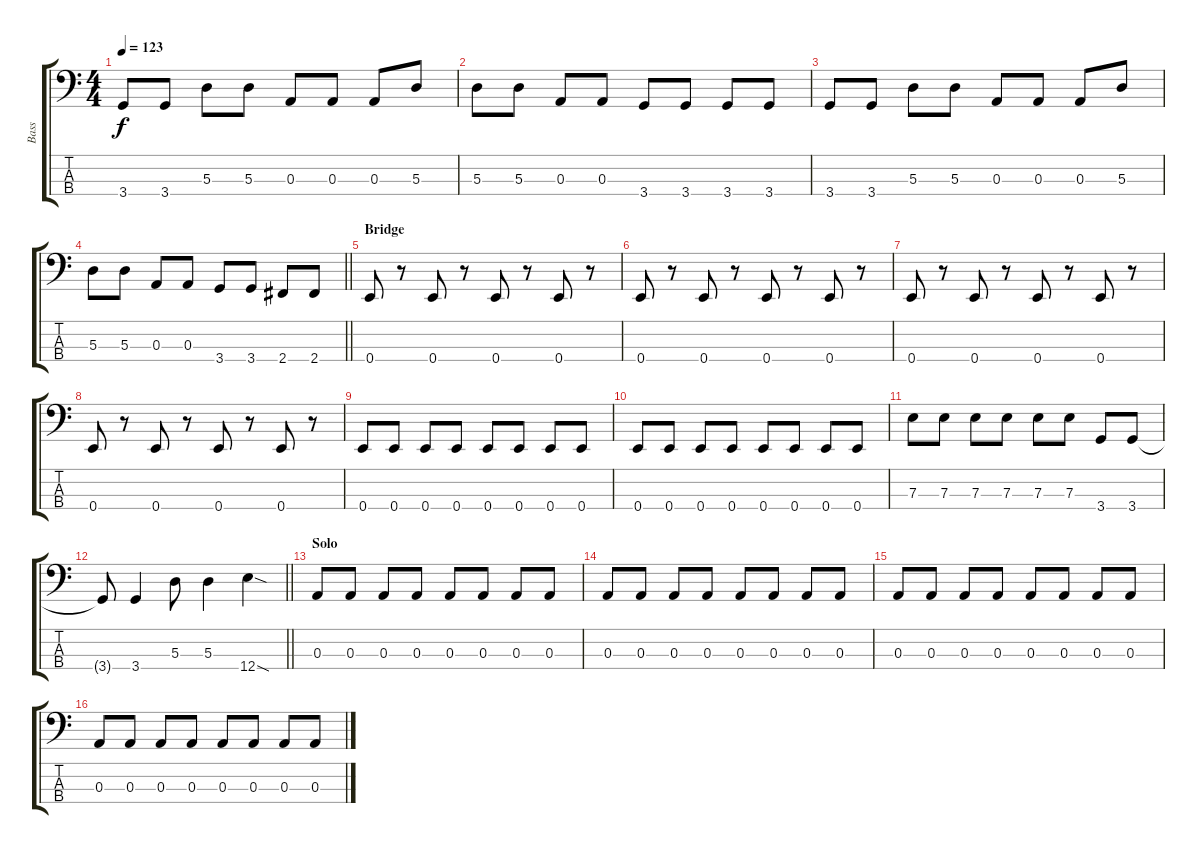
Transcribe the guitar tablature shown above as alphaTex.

\track ("Bass" "Bass") {instrument electricbasspick}
\staff {score tabs}
\tuning (G2 D2 A1 E1) {hide}
\ts (4 4)
\tempo 123
\clef f4
\ks c
3.4.8{dy f} 3.4.8 5.3.8 5.3.8 0.3.8 0.3.8 0.3.8 5.3.8 |
5.3.8 5.3.8 0.3.8 0.3.8 3.4.8 3.4.8 3.4.8 3.4.8 |
3.4.8 3.4.8 5.3.8 5.3.8 0.3.8 0.3.8 0.3.8 5.3.8 |
\barLineRight lightlight
5.3.8 5.3.8 0.3.8 0.3.8 3.4.8 3.4.8 2.4.8 2.4.8 |
\section ("" "Bridge")
0.4.8 r.8 0.4.8 r.8 0.4.8 r.8 0.4.8 r.8 |
0.4.8 r.8 0.4.8 r.8 0.4.8 r.8 0.4.8 r.8 |
0.4.8 r.8 0.4.8 r.8 0.4.8 r.8 0.4.8 r.8 |
0.4.8 r.8 0.4.8 r.8 0.4.8 r.8 0.4.8 r.8 |
0.4.8 0.4.8 0.4.8 0.4.8 0.4.8 0.4.8 0.4.8 0.4.8 |
0.4.8 0.4.8 0.4.8 0.4.8 0.4.8 0.4.8 0.4.8 0.4.8 |
7.3.8 7.3.8 7.3.8 7.3.8 7.3.8 7.3.8 3.4.8 3.4.8 |
\barLineRight lightlight
3.4{t}.8 3.4.4 5.3.8 5.3.4 12.4{sod}.4 |
\section ("" "Solo")
0.3.8 0.3.8 0.3.8 0.3.8 0.3.8 0.3.8 0.3.8 0.3.8 |
0.3.8 0.3.8 0.3.8 0.3.8 0.3.8 0.3.8 0.3.8 0.3.8 |
0.3.8 0.3.8 0.3.8 0.3.8 0.3.8 0.3.8 0.3.8 0.3.8 |
0.3.8 0.3.8 0.3.8 0.3.8 0.3.8 0.3.8 0.3.8 0.3.8
